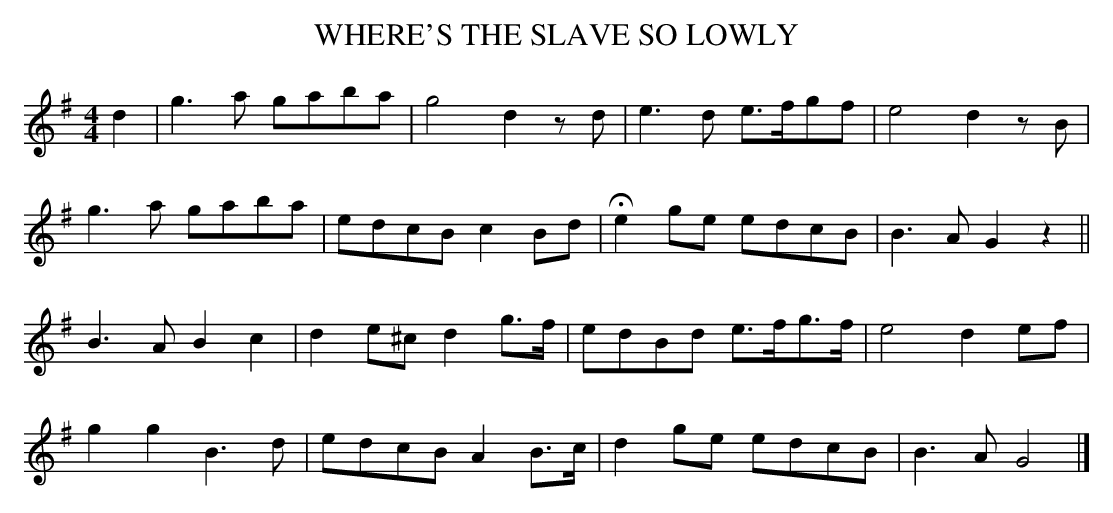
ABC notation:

X:1
T:WHERE'S THE SLAVE SO LOWLY
Y:"with feeling"
M:4/4
L:1/8
K:G
d2|g3a gaba|g4d2zd|e3d e>fgf|e4d2zB|
g3a gaba|edcB c2Bd|He2ge edcB|B3A G2z2||
B3A B2c2|d2e^c d2g>f|edBd e>fg>f|e4d2ef|
g2g2B3d|edcB A2B>c|d2ge edcB|B3A G4|]
